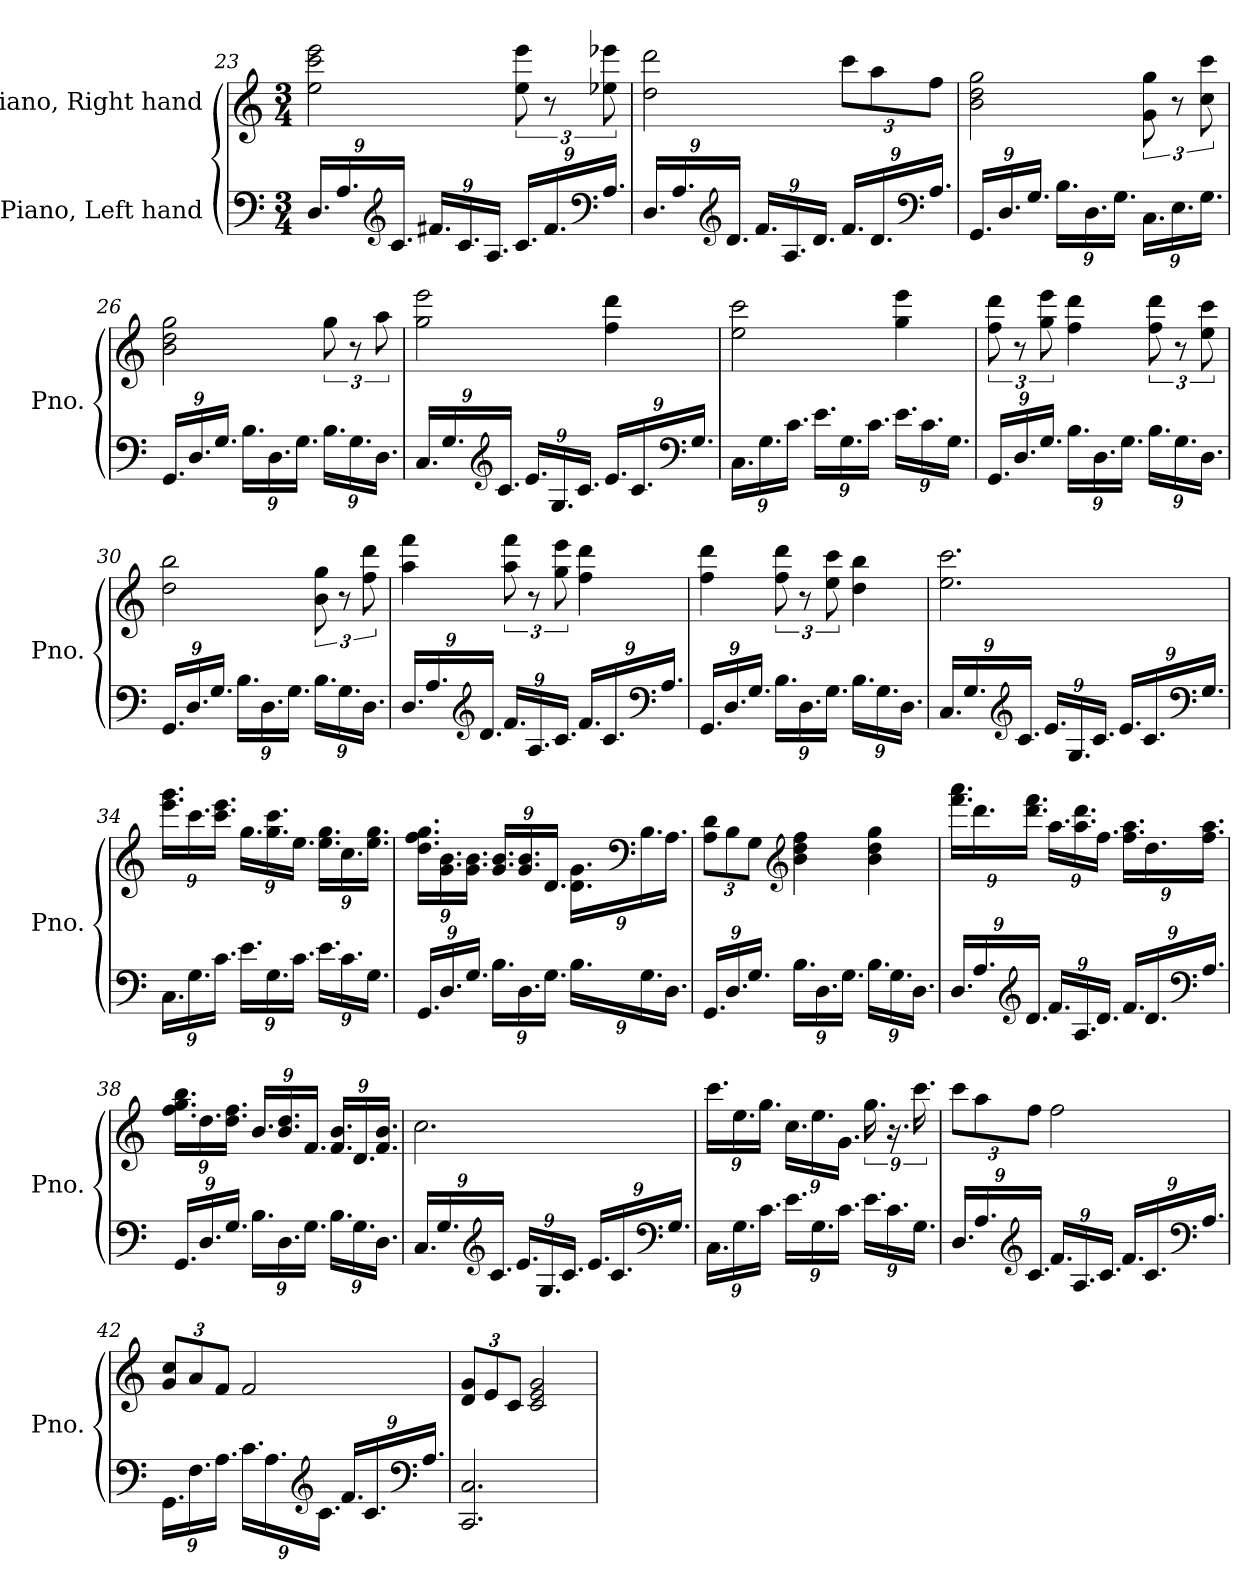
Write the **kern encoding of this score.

**kern	**kern
*part2	*part1
*staff2	*staff1
*I"Piano, Left hand	*I"Piano, Right hand
*I'Pno.	*I'Pno.
*clefF4	*clefG2
*k[]	*k[]
*M3/4	*M3/4
*Xbrackettup	*
=23	=23
18.D/LL	2ee\ 2ccc\ 2eee\
18.A/	.
*clefG2	*
18.c/JJ	.
18.f#X/LL	.
18.c/	.
18.A/JJ	.
18.c/LL	12ee\ 12eee\
18.f#/	12r
*clefF4	*
18.A/JJ	12ee-X\ 12eee-X\
!!LO:LB:g=z
=24	=24
18.D/LL	2dd\ 2ddd\
18.A/	.
*clefG2	*
18.d/JJ	.
18.f/LL	.
18.A/	.
18.d/JJ	.
*	*Xbrackettup
18.f/LL	12ccc\L
18.d/	12aa\
*clefF4	*
18.A/JJ	12ff\J
=25	=25
18.GG/LL	2b\ 2dd\ 2gg\
18.D/	.
18.G/JJ	.
18.B\LL	.
18.D\	.
18.G\JJ	.
*	*brackettup
18.C\LL	12g\ 12gg\
18.E\	12r
18.G\JJ	12cc\ 12ccc\
=26	=26
18.GG/LL	2b\ 2dd\ 2gg\
18.D/	.
18.G/JJ	.
18.B\LL	.
18.D\	.
18.G\JJ	.
18.B\LL	12gg\
18.G\	12r
18.D\JJ	12aa\
!!LO:LB:g=z
=27	=27
18.C/LL	2gg\ 2eee\
18.G/	.
*clefG2	*
18.c/JJ	.
18.e/LL	.
18.G/	.
18.c/JJ	.
18.e/LL	4ff\ 4ddd\
18.c/	.
*clefF4	*
18.G/JJ	.
=28	=28
18.C\LL	2ee\ 2ccc\
18.G\	.
18.c\JJ	.
18.e\LL	.
18.G\	.
18.c\JJ	.
18.e\LL	4gg\ 4eee\
18.c\	.
18.G\JJ	.
=29	=29
18.GG/LL	12ff\ 12ddd\
18.D/	12r
18.G/JJ	12gg\ 12eee\
18.B\LL	4ff\ 4ddd\
18.D\	.
18.G\JJ	.
18.B\LL	12ff\ 12ddd\
18.G\	12r
18.D\JJ	12ee\ 12ccc\
!!LO:LB:g=z
=30	=30
18.GG/LL	2dd\ 2bb\
18.D/	.
18.G/JJ	.
18.B\LL	.
18.D\	.
18.G\JJ	.
18.B\LL	12b\ 12gg\
18.G\	12r
18.D\JJ	12ff\ 12ddd\
=31	=31
18.D/LL	4aa\ 4fff\
18.A/	.
*clefG2	*
18.d/JJ	.
18.f/LL	12aa\ 12fff\
18.A/	12r
18.c/JJ	12gg\ 12eee\
18.f/LL	4ff\ 4ddd\
18.c/	.
*clefF4	*
18.A/JJ	.
=32	=32
18.GG/LL	4ff\ 4ddd\
18.D/	.
18.G/JJ	.
18.B\LL	12ff\ 12ddd\
18.D\	12r
18.G\JJ	12ee\ 12ccc\
18.B\LL	4dd\ 4bb\
18.G\	.
18.D\JJ	.
!!LO:LB:g=z
=33	=33
18.C/LL	2.ee\ 2.ccc\
18.G/	.
*clefG2	*
18.c/JJ	.
18.e/LL	.
18.G/	.
18.c/JJ	.
18.e/LL	.
18.c/	.
*clefF4	*
18.G/JJ	.
=34	=34
*	*Xbrackettup
18.C\LL	18.eee\ 18.ggg\LL
18.G\	18.ccc\
18.c\JJ	18.ccc\ 18.eee\JJ
18.e\LL	18.gg\LL
18.G\	18.gg\ 18.ccc\
18.c\JJ	18.ee\JJ
18.e\LL	18.ee\ 18.gg\LL
18.c\	18.cc\
18.G\JJ	18.ee\ 18.gg\JJ
!!LO:PB:g=z
=35	=35
18.GG/LL	18.dd\ 18.ff\ 18.gg\LL
18.D/	18.g\ 18.b\
18.G/JJ	18.g\ 18.b\JJ
18.B\LL	18.g/ 18.b/LL
18.D\	18.g/ 18.b/
18.G\JJ	18.d/JJ
18.B\LL	18.d\ 18.g\LL
*	*clefF4
18.G\	18.B\
18.D\JJ	18.A\JJ
=36	=36
18.GG/LL	12A\ 12d\L
18.D/	12B\
18.G/JJ	12G\J
*	*clefG2
18.B\LL	4b\ 4dd\ 4ff\
18.D\	.
18.G\JJ	.
18.B\LL	4b\ 4dd\ 4gg\
18.G\	.
18.D\JJ	.
!!LO:LB:g=z
=37	=37
18.D/LL	18.fff\ 18.aaa\LL
18.A/	18.ddd\
*clefG2	*
18.d/JJ	18.ddd\ 18.fff\JJ
18.f/LL	18.aa\LL
18.A/	18.aa\ 18.ddd\
18.d/JJ	18.ff\JJ
18.f/LL	18.ff\ 18.aa\LL
18.d/	18.dd\
*clefF4	*
18.A/JJ	18.ff\ 18.aa\JJ
=38	=38
18.GG/LL	18.ff\ 18.gg\ 18.bb\LL
18.D/	18.dd\
18.G/JJ	18.dd\ 18.ff\JJ
18.B\LL	18.b/LL
18.D\	18.b/ 18.dd/
18.G\JJ	18.f/JJ
18.B\LL	18.f/ 18.b/LL
18.G\	18.d/
18.D\JJ	18.f/ 18.b/JJ
!!LO:LB:g=z
=39	=39
18.C/LL	2.cc\
18.G/	.
*clefG2	*
18.c/JJ	.
18.e/LL	.
18.G/	.
18.c/JJ	.
18.e/LL	.
18.c/	.
*clefF4	*
18.G/JJ	.
=40	=40
*	*brackettup
18.C\LL	18.ccc\LL
18.G\	18.ee\
18.c\JJ	18.gg\JJ
18.e\LL	18.cc\LL
18.G\	18.ee\
18.c\JJ	18.g\JJ
18.e\LL	18.gg\
18.c\	18.r
18.G\JJ	18.ccc\
!!LO:LB:g=z
=41	=41
*	*Xbrackettup
18.D/LL	12ccc\L
18.A/	12aa\
*clefG2	*
18.c/JJ	12ff\J
18.f/LL	2ff\
18.A/	.
18.c/JJ	.
18.f/LL	.
18.c/	.
*clefF4	*
18.A/JJ	.
=42	=42
18.GG\LL	12g/ 12cc/L
18.F\	12a/
18.A\JJ	12f/J
18.c\LL	2f/
18.A\	.
*clefG2	*
18.c\JJ	.
18.f/LL	.
18.c/	.
*clefF4	*
18.A/JJ	.
=43	=43
2.CC/ 2.C/	12d/ 12g/L
.	12e/
.	12c/J
.	2c/ 2e/ 2g/
=	=
*-	*-
